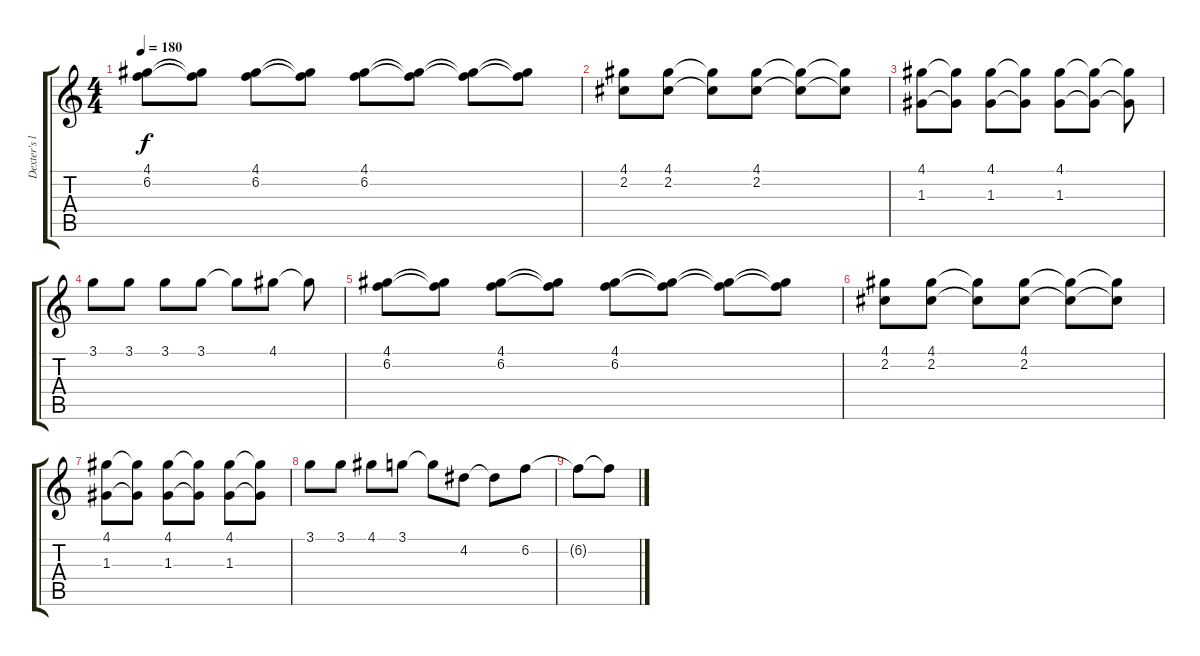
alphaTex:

\track ("Dexter's lyrics" "Dexter's l") {instrument distortionguitar}
\staff {score tabs}
\tuning (E4 B3 G3 D3 A2 E2) {hide}
\ts (4 4)
\tempo 180
\clef g2
\ks c
(4.1 6.2).8{dy f} (4.1{t} 6.2{t}).8 (4.1 6.2).8 (4.1{t} 6.2{t}).8 (4.1 6.2).8 (4.1{t} 6.2{t}).8 (4.1{t} 6.2{t}).8 (4.1{t} 6.2{t}).8 |
(4.1 2.2).8 (4.1 2.2).8 (4.1{t} 2.2{t}).8 (4.1 2.2).8 (4.1{t} 2.2{t}).8 (4.1{t} 2.2{t}).8 |
(4.1 1.3).8 (4.1{t} 1.3{t}).8 (4.1 1.3).8 (4.1{t} 1.3{t}).8 (4.1 1.3).8 (4.1{t} 1.3{t}).8 (4.1{t} 1.3{t}).8 |
3.1.8 3.1.8 3.1.8 3.1.8 3.1{t}.8 4.1.8 4.1{t}.8 |
(4.1 6.2).8 (4.1{t} 6.2{t}).8 (4.1 6.2).8 (4.1{t} 6.2{t}).8 (4.1 6.2).8 (4.1{t} 6.2{t}).8 (4.1{t} 6.2{t}).8 (4.1{t} 6.2{t}).8 |
(4.1 2.2).8 (4.1 2.2).8 (4.1{t} 2.2{t}).8 (4.1 2.2).8 (4.1{t} 2.2{t}).8 (4.1{t} 2.2{t}).8 |
(4.1 1.3).8 (4.1{t} 1.3{t}).8 (4.1 1.3).8 (4.1{t} 1.3{t}).8 (4.1 1.3).8 (4.1{t} 1.3{t}).8 |
3.1.8 3.1.8 4.1.8 3.1.8 3.1{t}.8 4.2.8 4.2{t}.8 6.2.8 |
6.2{t}.8 6.2{t}.8
